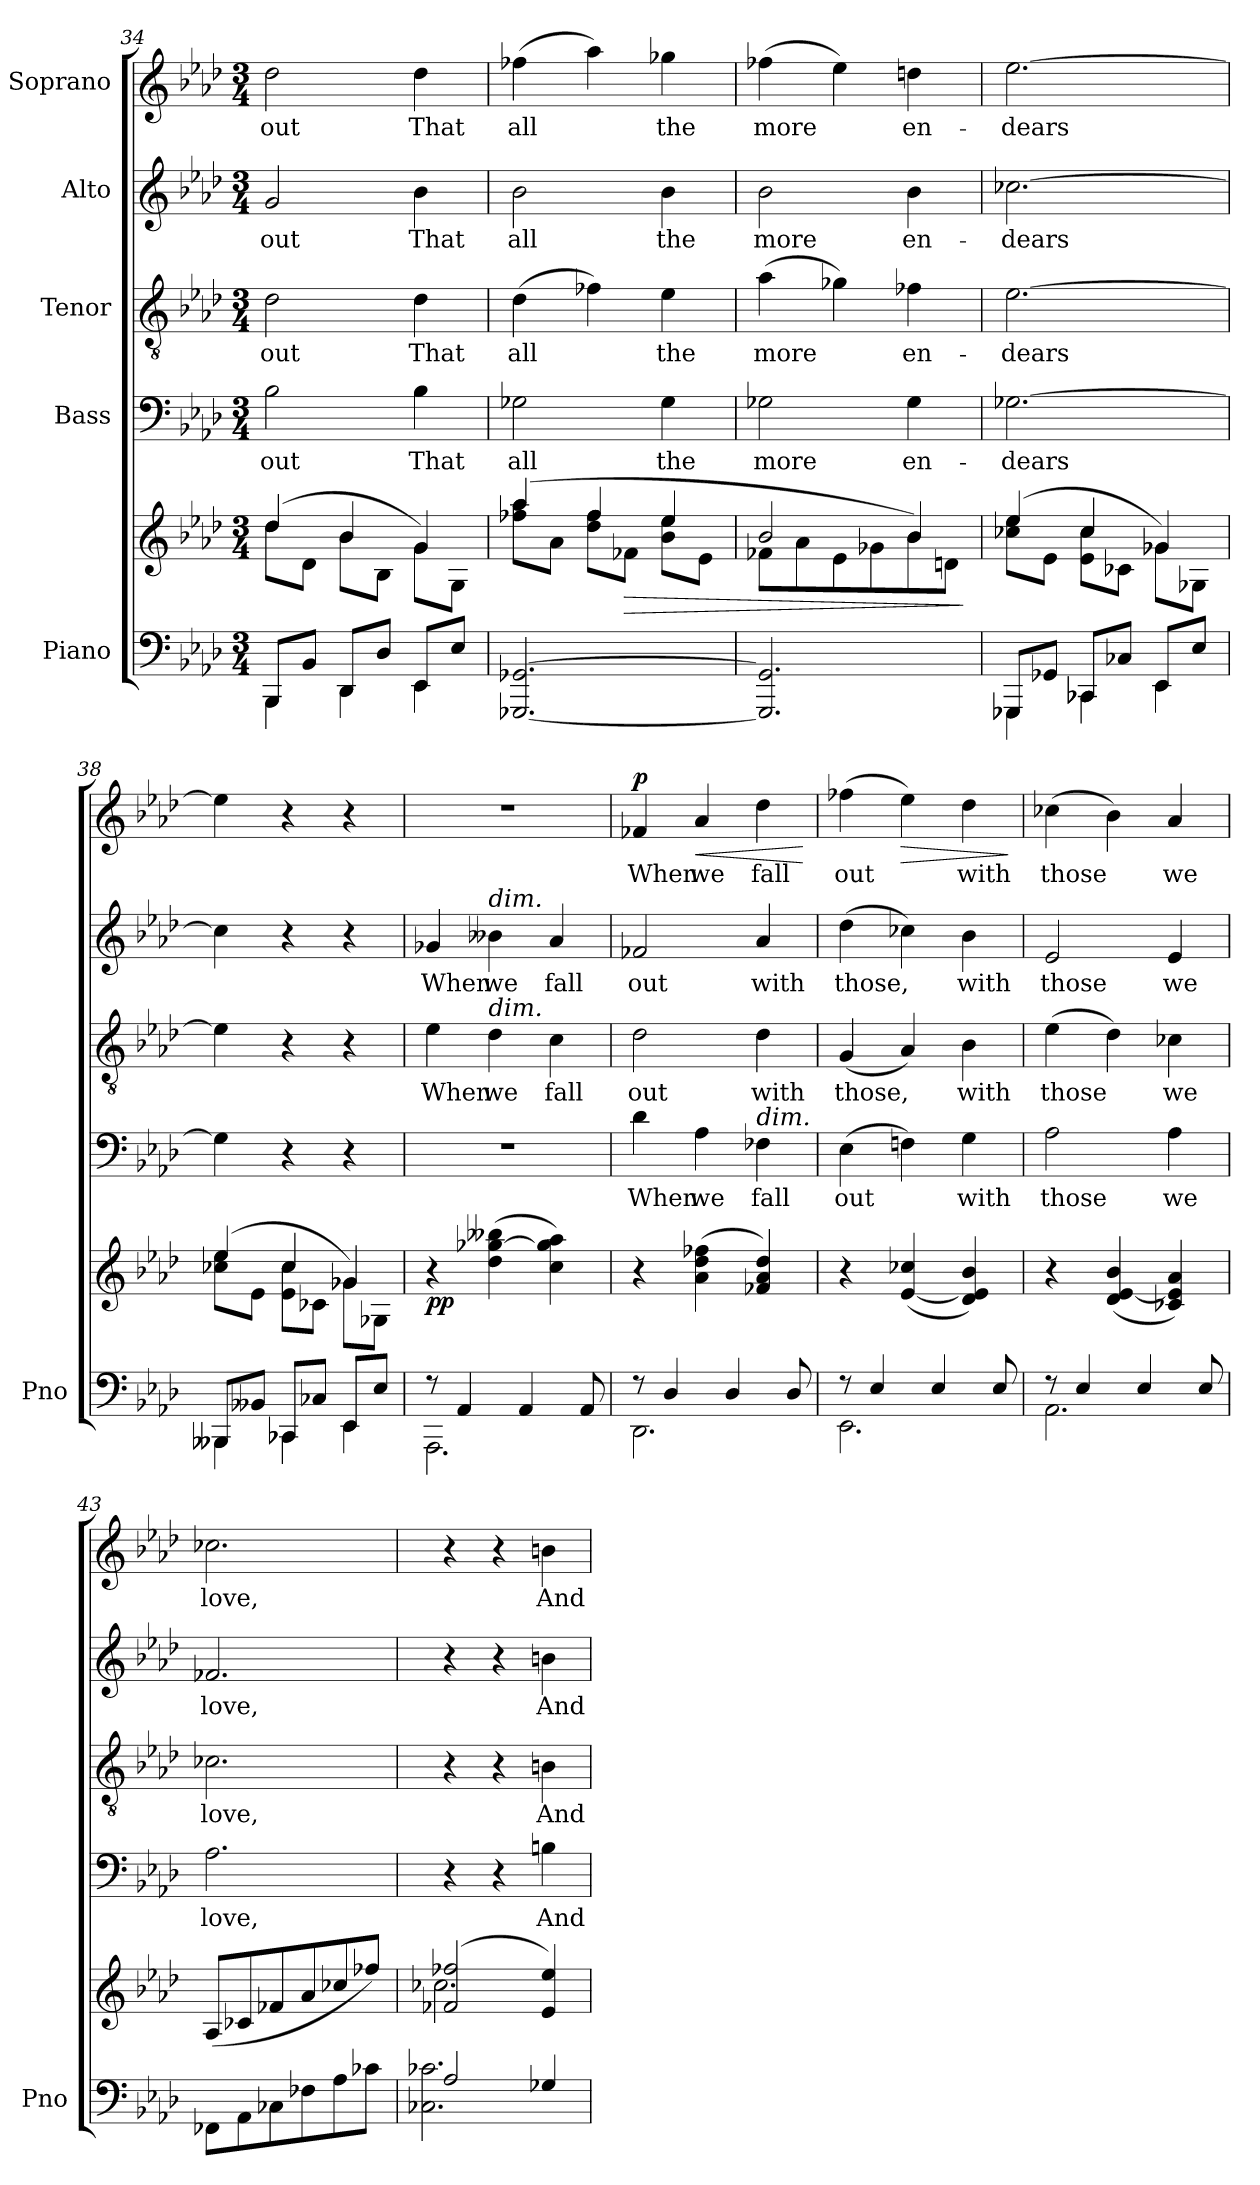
**kern	**kern	**dynam	**kern	**text	**kern	**text	**kern	**text	**kern	**text	**dynam
*part5	*part5	*part5	*part4	*part4	*part3	*part3	*part2	*part2	*part1	*part1	*part1
*staff6	*staff5	*staff5/6	*staff4	*staff4	*staff3	*staff3	*staff2	*staff2	*staff1	*staff1	*staff1
*I"Piano	*	*	*I"Bass	*	*I"Tenor	*	*I"Alto	*	*I"Soprano	*	*
*I'Pno	*	*	*	*	*	*	*	*	*	*	*
*clefF4	*clefG2	*	*clefF4	*	*clefGv2	*	*clefG2	*	*clefG2	*	*
*k[b-e-a-d-]	*k[b-e-a-d-]	*	*k[b-e-a-d-]	*	*k[b-e-a-d-]	*	*k[b-e-a-d-]	*	*k[b-e-a-d-]	*	*
*M3/4	*M3/4	*	*M3/4	*	*M3/4	*	*M3/4	*	*M3/4	*	*
=34	=34	=34	=34	=34	=34	=34	=34	=34	=34	=34	=34
*^	*^	*	*	*	*	*	*	*	*	*	*
!	!	!	!	!	!	!LO:LY:b	!	!LO:LY:b	!	!LO:LY:b	!	!LO:LY:b	!
8BBB-/L	4BBB-\	(>4dd-/	8dd-\L	.	2B-\	out	2d-\	out	2g/	out	2dd-\	out	.
8BB-/J	.	.	8d-\J	.	.	.	.	.	.	.	.	.	.
8DD-/L	4DD-\	4b-/	8b-\L	.	.	.	.	.	.	.	.	.	.
8D-/J	.	.	8B-\J	.	.	.	.	.	.	.	.	.	.
!	!	!	!	!	!	!LO:LY:b	!	!LO:LY:b	!	!LO:LY:b	!	!LO:LY:b	!
8EE-/L	4EE-\	4g/)	8g\L	.	4B-\	That	4d-\	That	4b-\	That	4dd-\	That	.
8E-/J	.	.	8G\J	.	.	.	.	.	.	.	.	.	.
*v	*v	*	*	*	*	*	*	*	*	*	*	*	*
!!LO:LB:g=z
=35	=35	=35	=35	=35	=35	=35	=35	=35	=35	=35	=35	=35
!	!	!	!	!	!LO:LY:b	!	!LO:LY:b	!	!LO:LY:b	!	!LO:LY:b	!
[2.GGG-X/ [2.GG-X/	(>4aa-/	8ff-X\ 8aa-\L	.	2G-X\	all	(>4d-\	all	2b-\	all	(>4ff-X\	all	.
.	.	8a-\J	.	.	.	.	.	.	.	.	.	.
.	4ff-/	8dd-\ 8ff-\L	.	.	.	4f-X\)	.	.	.	4aa-\)	.	.
!	!	!	!LO:HP:b	!	!	!	!	!	!	!	!	!
.	.	8f-X\J	>	.	.	.	.	.	.	.	.	.
!	!	!	!	!	!LO:LY:b	!	!LO:LY:b	!	!LO:LY:b	!	!LO:LY:b	!
.	4ee-/	8b-\ 8ee-\L	.	4G-\	the	4e-\	the	4b-\	the	4gg-X\	the	.
.	.	8e-\J	.	.	.	.	.	.	.	.	.	.
=36	=36	=36	=36	=36	=36	=36	=36	=36	=36	=36	=36	=36
!	!	!	!	!	!LO:LY:b	!	!LO:LY:b	!	!LO:LY:b	!	!LO:LY:b	!
2.GGG-/] 2.GG-/]	2b-/	8f-X\L	.	2G-X\	more	(>4a-\	more	2b-\	more	(>4ff-X\	more	.
.	.	8a-\	.	.	.	.	.	.	.	.	.	.
.	.	8e-\	.	.	.	4g-X\)	.	.	.	4ee-\)	.	.
.	.	8g-X\	.	.	.	.	.	.	.	.	.	.
!	!	!	!	!	!LO:LY:b	!	!LO:LY:b	!	!LO:LY:b	!	!LO:LY:b	!
.	4b-/)	8b-\	.	4G-\	en-	4f-X\	en-	4b-\	en-	4ddn\	en-	.
.	.	8dn\J	.	.	.	.	.	.	.	.	.	.
*	*v	*v	*	*	*	*	*	*	*	*	*	*
.	.	]	.	.	.	.	.	.	.	.	.
=37	=37	=37	=37	=37	=37	=37	=37	=37	=37	=37	=37
*^	*^	*	*	*	*	*	*	*	*	*	*
!	!	!	!	!	!	!LO:LY:b	!	!LO:LY:b	!	!LO:LY:b	!	!LO:LY:b	!
8GGG-X/L	4GGG-\	(>4ee-/	8cc-X\ 8ee-\L	.	[2.G-X\	-dears	[2.e-\	-dears	[2.cc-X\	-dears	[2.ee-\	-dears	.
8GG-X/J	.	.	8e-\J	.	.	.	.	.	.	.	.	.	.
8CC-X/L	4CC-\	4cc-/	8e-\ 8cc-\L	.	.	.	.	.	.	.	.	.	.
8C-X/J	.	.	8c-X\J	.	.	.	.	.	.	.	.	.	.
8EE-/L	4EE-\	4g-X/)	8g-\L	.	.	.	.	.	.	.	.	.	.
8E-/J	.	.	8G-X\J	.	.	.	.	.	.	.	.	.	.
=38	=38	=38	=38	=38	=38	=38	=38	=38	=38	=38	=38	=38	=38
8BBB--X/L	4BBB--\	(>4ee-/	8cc-X\ 8ee-\L	.	4G-\]	.	4e-\]	.	4cc-\]	.	4ee-\]	.	.
8BB--X/J	.	.	8e-\J	.	.	.	.	.	.	.	.	.	.
8CC-X/L	4CC-\	4cc-/	8e-\ 8cc-\L	.	4r	.	4r	.	4r	.	4r	.	.
8C-X/J	.	.	8c-X\J	.	.	.	.	.	.	.	.	.	.
8EE-/L	4EE-\	4g-X/)	8g-\L	.	4r	.	4r	.	4r	.	4r	.	.
8E-/J	.	.	8G-X\J	.	.	.	.	.	.	.	.	.	.
=39	=39	=39	=39	=39	=39	=39	=39	=39	=39	=39	=39	=39	=39
!	!	!	!	!LO:DY:b	!	!	!	!LO:LY:b	!	!LO:LY:b	!	!	!
*	*	*v	*v	*	*	*	*	*	*	*	*	*	*
8r	2.AAA-\	4r	pp	2.r	.	4e-\	When	4g-X/	When	2.r	.	.
4AA-/	.	.	.	.	.	.	.	.	.	.	.	.
!	!	!	!	!	!	!	!	!LO:TX:a:i:t=dim.	!	!	!	!
!	!	!	!	!	!	!LO:TX:a:i:t=dim.	!	!	!	!	!	!
!	!	!	!	!	!	!	!LO:LY:b	!	!LO:LY:b	!	!	!
.	.	(>4dd-\ [4gg-X\ 4bb--X\	.	.	.	4d-\	we	4b--X\	we	.	.	.
4AA-/	.	.	.	.	.	.	.	.	.	.	.	.
!	!	!	!	!	!	!	!LO:LY:b	!	!LO:LY:b	!	!	!
.	.	4cc\ 4gg-\] 4aa-\)	.	.	.	4c\	fall	4a-/	fall	.	.	.
8AA-/	.	.	.	.	.	.	.	.	.	.	.	.
=40	=40	=40	=40	=40	=40	=40	=40	=40	=40	=40	=40	=40
!	!	!	!	!	!LO:LY:b	!	!LO:LY:b	!	!LO:LY:b	!	!LO:LY:b	!LO:DY:a
8r	2.DD-\	4r	.	4d-\	When	2d-\	out	2f-X/	out	4f-X/	When	p
4D-/	.	.	.	.	.	.	.	.	.	.	.	.
!	!	!	!	!	!LO:LY:b	!	!	!	!	!	!LO:LY:b	!LO:HP:b
.	.	(>4a-\ 4dd-\ 4ff-X\	.	4A-\	we	.	.	.	.	4a-/	we	<
4D-/	.	.	.	.	.	.	.	.	.	.	.	.
!	!	!	!	!LO:TX:a:i:t=dim.	!	!	!	!	!	!	!	!
!	!	!	!	!	!LO:LY:b	!	!LO:LY:b	!	!LO:LY:b	!	!LO:LY:b	!
.	.	4f-X/ 4a-/ 4dd-/)	.	4F-X\	fall	4d-\	with	4a-/	with	4dd-\	fall	.
8D-/	.	.	.	.	.	.	.	.	.	.	.	.
*v	*v	*	*	*	*	*	*	*	*	*	*	*
.	.	.	.	.	.	.	.	.	.	.	[
=41	=41	=41	=41	=41	=41	=41	=41	=41	=41	=41	=41
*^	*	*	*	*	*	*	*	*	*	*	*
!	!	!	!	!	!LO:LY:b	!	!LO:LY:b	!	!LO:LY:b	!	!LO:LY:b	!
8r	2.EE-\	4r	.	(>4E-\	out	(<4G/	those,	(>4dd-\	those,	(>4ff-X\	out	.
4E-/	.	.	.	.	.	.	.	.	.	.	.	.
!	!	!	!	!	!	!	!	!	!	!	!	!LO:HP:b
.	.	(<[4e-/ 4cc-X/	.	4Fn\)	.	4A-/)	.	4cc-X\)	.	4ee-\)	.	>
4E-/	.	.	.	.	.	.	.	.	.	.	.	.
!	!	!	!	!	!LO:LY:b	!	!LO:LY:b	!	!LO:LY:b	!	!LO:LY:b	!
.	.	4d-/ 4e-/] 4b-/)	.	4G\	with	4B-\	with	4b-\	with	4dd-\	with	.
8E-/	.	.	.	.	.	.	.	.	.	.	.	.
*v	*v	*	*	*	*	*	*	*	*	*	*	*
.	.	.	.	.	.	.	.	.	.	.	]
!!LO:PB:g=z
=42	=42	=42	=42	=42	=42	=42	=42	=42	=42	=42	=42
*^	*	*	*	*	*	*	*	*	*	*	*
!	!	!	!	!	!LO:LY:b	!	!LO:LY:b	!	!LO:LY:b	!	!LO:LY:b	!
8r	2.AA-\	4r	.	2A-\	those	(>4e-\	those	2e-/	those	(>4cc-X\	those	.
4E-/	.	.	.	.	.	.	.	.	.	.	.	.
.	.	(<4d-/ [4e-/ 4b-/	.	.	.	4d-\)	.	.	.	4b-\)	.	.
4E-/	.	.	.	.	.	.	.	.	.	.	.	.
!	!	!	!	!	!LO:LY:b	!	!LO:LY:b	!	!LO:LY:b	!	!LO:LY:b	!
.	.	4c-X/ 4e-/] 4a-/)	.	4A-\	we	4c-X\	we	4e-/	we	4a-/	we	.
8E-/	.	.	.	.	.	.	.	.	.	.	.	.
*v	*v	*	*	*	*	*	*	*	*	*	*	*
=43	=43	=43	=43	=43	=43	=43	=43	=43	=43	=43	=43
!	!	!	!	!LO:LY:b	!	!LO:LY:b	!	!LO:LY:b	!	!LO:LY:b	!
8FF-X\L	(<8A-/L	.	2.A-\	love,	2.c-X\	love,	2.f-X/	love,	2.cc-X\	love,	.
8AA-\	8c-X/	.	.	.	.	.	.	.	.	.	.
8C-X\	8f-X/	.	.	.	.	.	.	.	.	.	.
8F-X\	8a-/	.	.	.	.	.	.	.	.	.	.
8A-\	8cc-X/	.	.	.	.	.	.	.	.	.	.
8c-X\J	8ff-X/J)	.	.	.	.	.	.	.	.	.	.
=44	=44	=44	=44	=44	=44	=44	=44	=44	=44	=44	=44
*^	*^	*	*	*	*	*	*	*	*	*	*
2A-/	2.C-X\ 2.c-X\	(>2f-X/ 2ff-X/	2.cc-X\	.	4r	.	4r	.	4r	.	4r	.	.
.	.	.	.	.	4r	.	4r	.	4r	.	4r	.	.
!	!	!	!	!	!	!LO:LY:b	!	!LO:LY:b	!	!LO:LY:b	!	!LO:LY:b	!
4G-X/	.	4e-/ 4ee-/)	.	.	4Bn\	And	4Bn\	And	4bn\	And	4bn\	And	.
*v	*v	*	*	*	*	*	*	*	*	*	*	*	*
*	*v	*v	*	*	*	*	*	*	*	*	*	*
=	=	=	=	=	=	=	=	=	=	=	=
*-	*-	*-	*-	*-	*-	*-	*-	*-	*-	*-	*-
